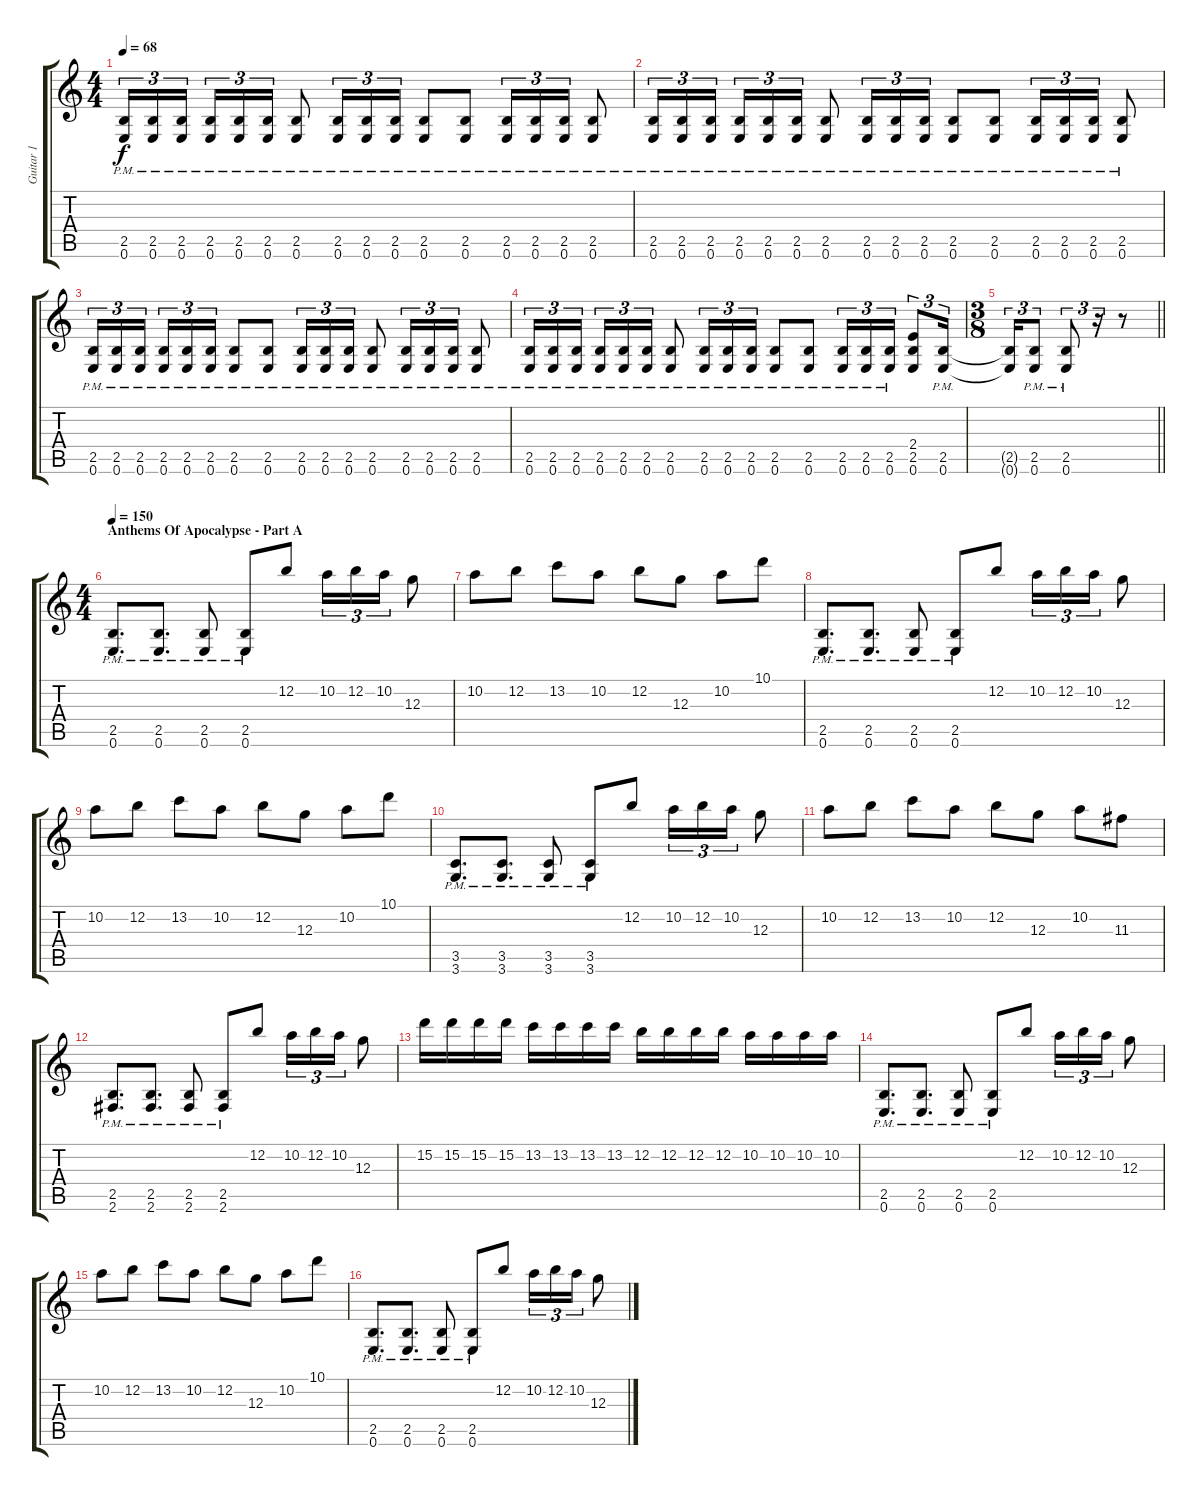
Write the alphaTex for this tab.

\track ("Guitar 1" "Guitar 1") {instrument overdrivenguitar}
\staff {score tabs}
\tuning (E4 B3 G3 D3 A2 E2) {hide}
\ts (4 4)
\tempo 68
\clef g2
\ks c
(2.5{pm} 0.6{pm}).16{tu (3 2) dy f} (2.5{pm} 0.6{pm}).16{tu (3 2)} (2.5{pm} 0.6{pm}).16{tu (3 2) beam splitsecondary} (2.5{pm} 0.6{pm}).16{tu (3 2)} (2.5{pm} 0.6{pm}).16{tu (3 2)} (2.5{pm} 0.6{pm}).16{tu (3 2)} (2.5{pm} 0.6{pm}).8 (2.5{pm} 0.6{pm}).16{tu (3 2)} (2.5{pm} 0.6{pm}).16{tu (3 2)} (2.5{pm} 0.6{pm}).16{tu (3 2)} (2.5{pm} 0.6{pm}).8 (2.5{pm} 0.6{pm}).8 (2.5{pm} 0.6{pm}).16{tu (3 2)} (2.5{pm} 0.6{pm}).16{tu (3 2)} (2.5{pm} 0.6{pm}).16{tu (3 2)} (2.5{pm} 0.6{pm}).8 |
(2.5{pm} 0.6{pm}).16{tu (3 2)} (2.5{pm} 0.6{pm}).16{tu (3 2)} (2.5{pm} 0.6{pm}).16{tu (3 2) beam splitsecondary} (2.5{pm} 0.6{pm}).16{tu (3 2)} (2.5{pm} 0.6{pm}).16{tu (3 2)} (2.5{pm} 0.6{pm}).16{tu (3 2)} (2.5{pm} 0.6{pm}).8 (2.5{pm} 0.6{pm}).16{tu (3 2)} (2.5{pm} 0.6{pm}).16{tu (3 2)} (2.5{pm} 0.6{pm}).16{tu (3 2)} (2.5{pm} 0.6{pm}).8 (2.5{pm} 0.6{pm}).8 (2.5{pm} 0.6{pm}).16{tu (3 2)} (2.5{pm} 0.6{pm}).16{tu (3 2)} (2.5{pm} 0.6{pm}).16{tu (3 2)} (2.5{pm} 0.6{pm}).8 |
(2.5{pm} 0.6{pm}).16{tu (3 2)} (2.5{pm} 0.6{pm}).16{tu (3 2)} (2.5{pm} 0.6{pm}).16{tu (3 2) beam splitsecondary} (2.5{pm} 0.6{pm}).16{tu (3 2)} (2.5{pm} 0.6{pm}).16{tu (3 2)} (2.5{pm} 0.6{pm}).16{tu (3 2)} (2.5{pm} 0.6{pm}).8 (2.5{pm} 0.6{pm}).8 (2.5{pm} 0.6{pm}).16{tu (3 2)} (2.5{pm} 0.6{pm}).16{tu (3 2)} (2.5{pm} 0.6{pm}).16{tu (3 2)} (2.5{pm} 0.6{pm}).8 (2.5{pm} 0.6{pm}).16{tu (3 2)} (2.5{pm} 0.6{pm}).16{tu (3 2)} (2.5{pm} 0.6{pm}).16{tu (3 2)} (2.5{pm} 0.6{pm}).8 |
(2.5{pm} 0.6{pm}).16{tu (3 2)} (2.5{pm} 0.6{pm}).16{tu (3 2)} (2.5{pm} 0.6{pm}).16{tu (3 2) beam splitsecondary} (2.5{pm} 0.6{pm}).16{tu (3 2)} (2.5{pm} 0.6{pm}).16{tu (3 2)} (2.5{pm} 0.6{pm}).16{tu (3 2)} (2.5{pm} 0.6{pm}).8 (2.5{pm} 0.6{pm}).16{tu (3 2)} (2.5{pm} 0.6{pm}).16{tu (3 2)} (2.5{pm} 0.6{pm}).16{tu (3 2)} (2.5{pm} 0.6{pm}).8 (2.5{pm} 0.6{pm}).8 (2.5{pm} 0.6{pm}).16{tu (3 2)} (2.5{pm} 0.6{pm}).16{tu (3 2)} (2.5{pm} 0.6{pm}).16{tu (3 2)} (2.4 2.5 0.6).8{tu (3 2)} (2.5{pm} 0.6{pm}).16{tu (3 2)} |
\ts (3 8)
\barLineRight lightlight
(2.5{t} 0.6{t}).16{tu (3 2)} (2.5{pm} 0.6{pm}).8{tu (3 2)} (2.5{pm} 0.6{pm}).8{tu (3 2)} r.16{tu (3 2)} r.8 |
\ts (4 4)
\section ("" "Anthems Of Apocalypse - Part A")
\tempo 150
(2.5{pm} 0.6{pm}).8{d} (2.5{pm} 0.6{pm}).8{d} (2.5{pm} 0.6{pm}).8 (2.5{pm} 0.6{pm}).8 12.2.8 10.2.16{tu (3 2)} 12.2.16{tu (3 2)} 10.2.16{tu (3 2)} 12.3.8 |
10.2.8 12.2.8 13.2.8 10.2.8 12.2.8 12.3.8 10.2.8 10.1.8 |
(2.5{pm} 0.6{pm}).8{d} (2.5{pm} 0.6{pm}).8{d} (2.5{pm} 0.6{pm}).8 (2.5{pm} 0.6{pm}).8 12.2.8 10.2.16{tu (3 2)} 12.2.16{tu (3 2)} 10.2.16{tu (3 2)} 12.3.8 |
10.2.8 12.2.8 13.2.8 10.2.8 12.2.8 12.3.8 10.2.8 10.1.8 |
(3.5{pm} 3.6{pm}).8{d} (3.5{pm} 3.6{pm}).8{d} (3.5{pm} 3.6{pm}).8 (3.5{pm} 3.6{pm}).8 12.2.8 10.2.16{tu (3 2)} 12.2.16{tu (3 2)} 10.2.16{tu (3 2)} 12.3.8 |
10.2.8 12.2.8 13.2.8 10.2.8 12.2.8 12.3.8 10.2.8 11.3.8 |
(2.5{pm} 2.6{pm}).8{d} (2.5{pm} 2.6{pm}).8{d} (2.5{pm} 2.6{pm}).8 (2.5{pm} 2.6{pm}).8 12.2.8 10.2.16{tu (3 2)} 12.2.16{tu (3 2)} 10.2.16{tu (3 2)} 12.3.8 |
15.2.16 15.2.16 15.2.16 15.2.16 13.2.16 13.2.16 13.2.16 13.2.16 12.2.16 12.2.16 12.2.16 12.2.16 10.2.16 10.2.16 10.2.16 10.2.16 |
(2.5{pm} 0.6{pm}).8{d} (2.5{pm} 0.6{pm}).8{d} (2.5{pm} 0.6{pm}).8 (2.5{pm} 0.6{pm}).8 12.2.8 10.2.16{tu (3 2)} 12.2.16{tu (3 2)} 10.2.16{tu (3 2)} 12.3.8 |
10.2.8 12.2.8 13.2.8 10.2.8 12.2.8 12.3.8 10.2.8 10.1.8 |
(2.5{pm} 0.6{pm}).8{d} (2.5{pm} 0.6{pm}).8{d} (2.5{pm} 0.6{pm}).8 (2.5{pm} 0.6{pm}).8 12.2.8 10.2.16{tu (3 2)} 12.2.16{tu (3 2)} 10.2.16{tu (3 2)} 12.3.8
